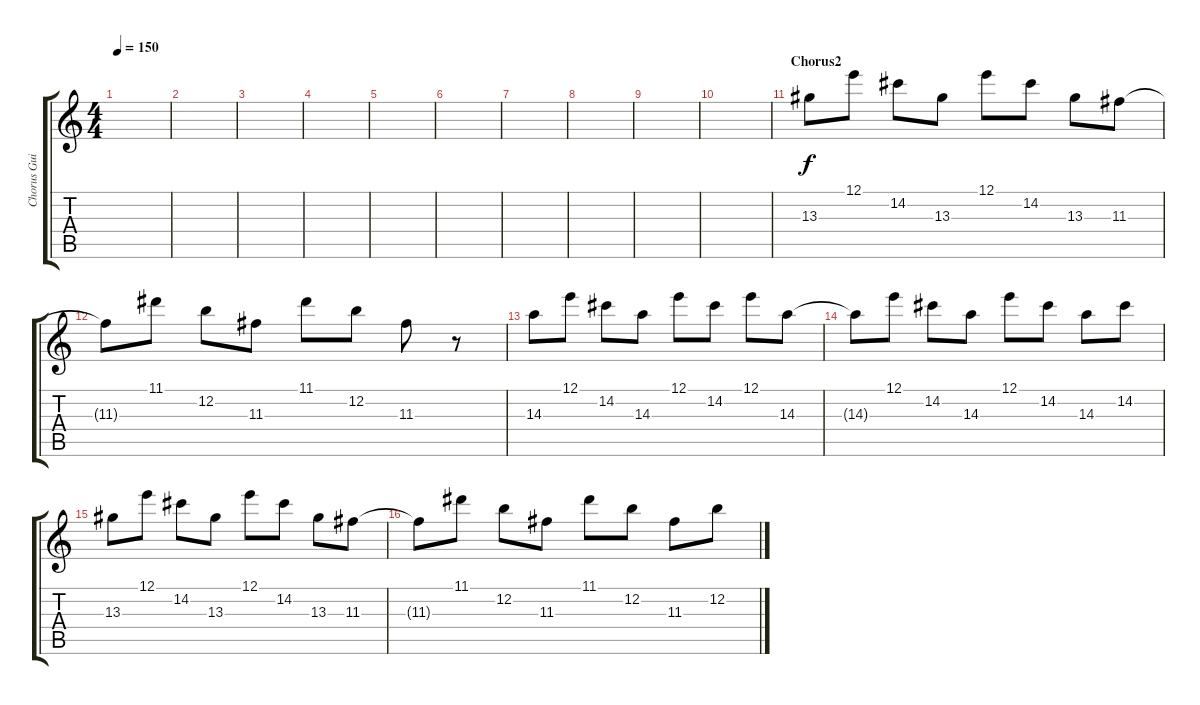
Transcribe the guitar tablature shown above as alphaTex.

\track ("Chorus Guitar Backing" "Chorus Gui") {instrument distortionguitar}
\staff {score tabs}
\tuning (E4 B3 G3 D3 A2 E2) {hide}
\ts (4 4)
\tempo 150
\clef g2
\ks c
|
|
|
|
|
|
|
|
|
|
\section ("" "Chorus2")
13.3.8{dy f volume 10} 12.1.8 14.2.8 13.3.8 12.1.8 14.2.8 13.3.8 11.3.8 |
11.3{t}.8 11.1.8 12.2.8 11.3.8 11.1.8 12.2.8 11.3.8 r.8 |
14.3.8 12.1.8 14.2.8 14.3.8 12.1.8 14.2.8 12.1.8 14.3.8 |
14.3{t}.8 12.1.8 14.2.8 14.3.8 12.1.8 14.2.8 14.3.8 14.2.8 |
13.3.8 12.1.8 14.2.8 13.3.8 12.1.8 14.2.8 13.3.8 11.3.8 |
11.3{t}.8 11.1.8 12.2.8 11.3.8 11.1.8 12.2.8 11.3.8 12.2.8
